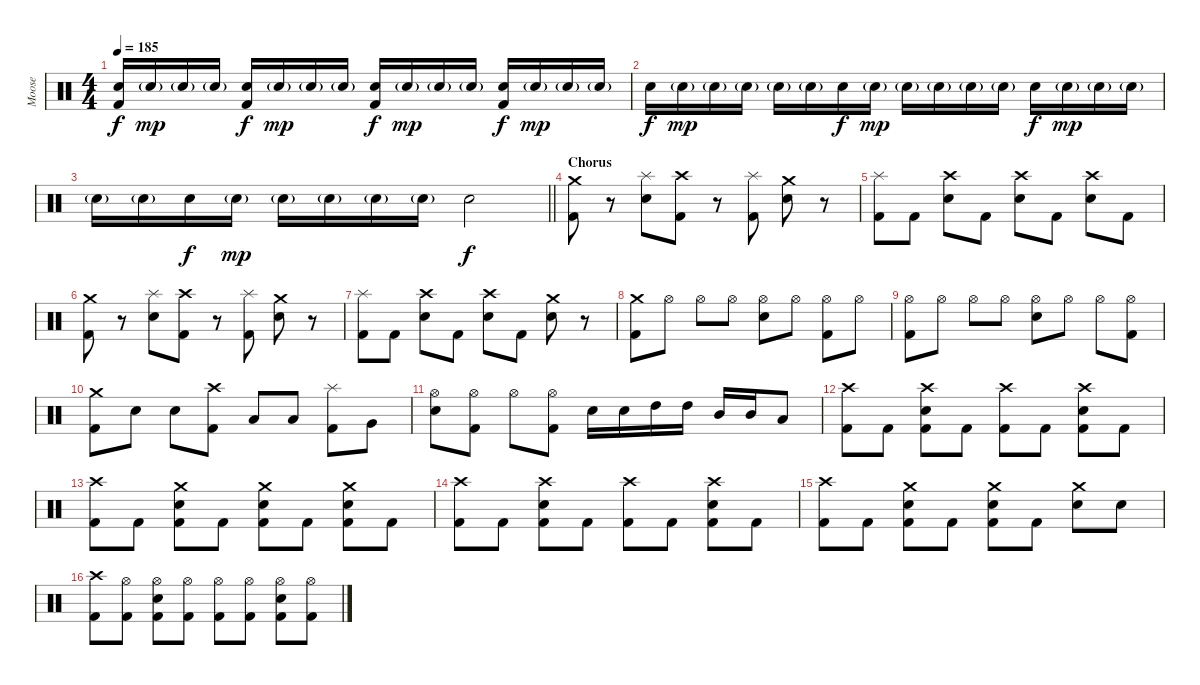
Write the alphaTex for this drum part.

\track ("Moose" "Moose") {instrument percussion}
\staff {score}
\articulation defaults
\ts (4 4)
\tempo 185
\clef neutral
\ks c
("Electric Snare (hit)" "Kick (hit) 2").16{dy f} "Electric Snare (hit)"{g}.16{dy mp} "Electric Snare (hit)"{g}.16 "Electric Snare (hit)"{g}.16 ("Electric Snare (hit)" "Kick (hit) 2").16{dy f} "Electric Snare (hit)"{g}.16{dy mp} "Electric Snare (hit)"{g}.16 "Electric Snare (hit)"{g}.16 ("Electric Snare (hit)" "Kick (hit) 2").16{dy f} "Electric Snare (hit)"{g}.16{dy mp} "Electric Snare (hit)"{g}.16 "Electric Snare (hit)"{g}.16 ("Electric Snare (hit)" "Kick (hit) 2").16{dy f} "Electric Snare (hit)"{g}.16{dy mp} "Electric Snare (hit)"{g}.16 "Electric Snare (hit)"{g}.16 |
"Electric Snare (hit)".16{dy f} "Electric Snare (hit)"{g}.16{dy mp} "Electric Snare (hit)"{g}.16 "Electric Snare (hit)"{g}.16 "Electric Snare (hit)"{g}.16 "Electric Snare (hit)"{g}.16 "Electric Snare (hit)".16{dy f} "Electric Snare (hit)"{g}.16{dy mp} "Electric Snare (hit)"{g}.16 "Electric Snare (hit)"{g}.16 "Electric Snare (hit)"{g}.16 "Electric Snare (hit)"{g}.16 "Electric Snare (hit)".16{dy f} "Electric Snare (hit)"{g}.16{dy mp} "Electric Snare (hit)"{g}.16 "Electric Snare (hit)"{g}.16 |
\barLineRight lightlight "Electric Snare (hit)"{g}.16 "Electric Snare (hit)"{g}.16 "Electric Snare (hit)".16{dy f} "Electric Snare (hit)"{g}.16{dy mp} "Electric Snare (hit)"{g}.16 "Electric Snare (hit)"{g}.16 "Electric Snare (hit)"{g}.16 "Electric Snare (hit)"{g}.16 "Electric Snare (hit)".2{dy f}
|
\section ("" "Chorus")
("Crash medium (hit)" "Kick (hit) 2").8 r.8 ("Splash (hit)" "Electric Snare (hit)").8 ("Crash high (hit)" "Kick (hit) 2").8 r.8 ("Splash (hit)" "Kick (hit) 2").8 ("Crash medium (hit)" "Electric Snare (hit)").8 r.8 |
("Splash (hit)" "Kick (hit) 2").8 "Kick (hit) 2".8 ("Crash high (hit)" "Electric Snare (hit)").8 "Kick (hit) 2".8 ("Crash high (hit)" "Electric Snare (hit)").8 "Kick (hit) 2".8 ("Crash high (hit)" "Electric Snare (hit)").8 "Kick (hit) 2".8 |
("Crash medium (hit)" "Kick (hit) 2").8 r.8 ("Splash (hit)" "Electric Snare (hit)").8 ("Crash high (hit)" "Kick (hit) 2").8 r.8 ("Splash (hit)" "Kick (hit) 2").8 ("Crash medium (hit)" "Electric Snare (hit)").8 r.8 |
("Splash (hit)" "Kick (hit) 2").8 "Kick (hit) 2".8 ("Crash high (hit)" "Electric Snare (hit)").8 "Kick (hit) 2".8 ("Crash high (hit)" "Electric Snare (hit)").8 "Kick (hit) 2".8 ("Crash medium (hit)" "Electric Snare (hit)").8 r.8 |
("Crash medium (hit)" "Kick (hit) 2").8 "Hi-Hat (open)".8 "Hi-Hat (open)".8 "Hi-Hat (open)".8 ("Hi-Hat (open)" "Electric Snare (hit)").8 "Hi-Hat (open)".8 ("Hi-Hat (open)" "Kick (hit) 2").8 "Hi-Hat (open)".8 |
("Hi-Hat (open)" "Kick (hit) 2").8 "Hi-Hat (open)".8 "Hi-Hat (open)".8 "Hi-Hat (open)".8 ("Hi-Hat (open)" "Electric Snare (hit)").8 "Hi-Hat (open)".8 "Hi-Hat (open)".8 ("Hi-Hat (open)" "Kick (hit) 2").8 |
("Crash medium (hit)" "Kick (hit) 2").8 "Electric Snare (hit)".8 "Electric Snare (hit)".8 ("Crash high (hit)" "Kick (hit) 2").8 "Low Tom (hit)".8 "Low Tom (hit)".8 ("Splash (hit)" "Kick (hit) 2").8 "Very Low Tom (hit)".8 |
("Hi-Hat (open)" "Electric Snare (hit)").8 ("Hi-Hat (open)" "Kick (hit) 2").8 "Hi-Hat (open)".8 ("Hi-Hat (open)" "Kick (hit) 2").8 "Electric Snare (hit)".16 "Electric Snare (hit)".16 "High Tom (hit)".16 "High Tom (hit)".16 "Mid Tom (hit)".16 "Mid Tom (hit)".16 "Low Tom (hit)".8 |
("Crash high (hit)" "Kick (hit) 2").8 "Kick (hit) 2".8 ("Crash high (hit)" "Electric Snare (hit)" "Kick (hit) 2").8 "Kick (hit) 2".8 ("Crash high (hit)" "Kick (hit) 2").8 "Kick (hit) 2".8 ("Crash high (hit)" "Electric Snare (hit)" "Kick (hit) 2").8 "Kick (hit) 2".8 |
("Crash high (hit)" "Kick (hit) 2").8 "Kick (hit) 2".8 ("Crash medium (hit)" "Electric Snare (hit)" "Kick (hit) 2").8 "Kick (hit) 2".8 ("Crash medium (hit)" "Electric Snare (hit)" "Kick (hit) 2").8 "Kick (hit) 2".8 ("Crash medium (hit)" "Electric Snare (hit)" "Kick (hit) 2").8 "Kick (hit) 2".8 |
("Crash high (hit)" "Kick (hit) 2").8 "Kick (hit) 2".8 ("Crash high (hit)" "Electric Snare (hit)" "Kick (hit) 2").8 "Kick (hit) 2".8 ("Crash high (hit)" "Kick (hit) 2").8 "Kick (hit) 2".8 ("Crash high (hit)" "Electric Snare (hit)" "Kick (hit) 2").8 "Kick (hit) 2".8 |
("Crash high (hit)" "Kick (hit) 2").8 "Kick (hit) 2".8 ("Crash medium (hit)" "Electric Snare (hit)" "Kick (hit) 2").8 "Kick (hit) 2".8 ("Crash medium (hit)" "Electric Snare (hit)" "Kick (hit) 2").8 "Kick (hit) 2".8 ("Crash medium (hit)" "Electric Snare (hit)").8 "Electric Snare (hit)".8 |
("Crash high (hit)" "Kick (hit) 2").8 ("Hi-Hat (open)" "Kick (hit) 2").8 ("Hi-Hat (open)" "Electric Snare (hit)" "Kick (hit) 2").8 ("Hi-Hat (open)" "Kick (hit) 2").8 ("Hi-Hat (open)" "Kick (hit) 2").8 ("Hi-Hat (open)" "Kick (hit) 2").8 ("Hi-Hat (open)" "Electric Snare (hit)" "Kick (hit) 2").8 ("Hi-Hat (open)" "Kick (hit) 2").8
